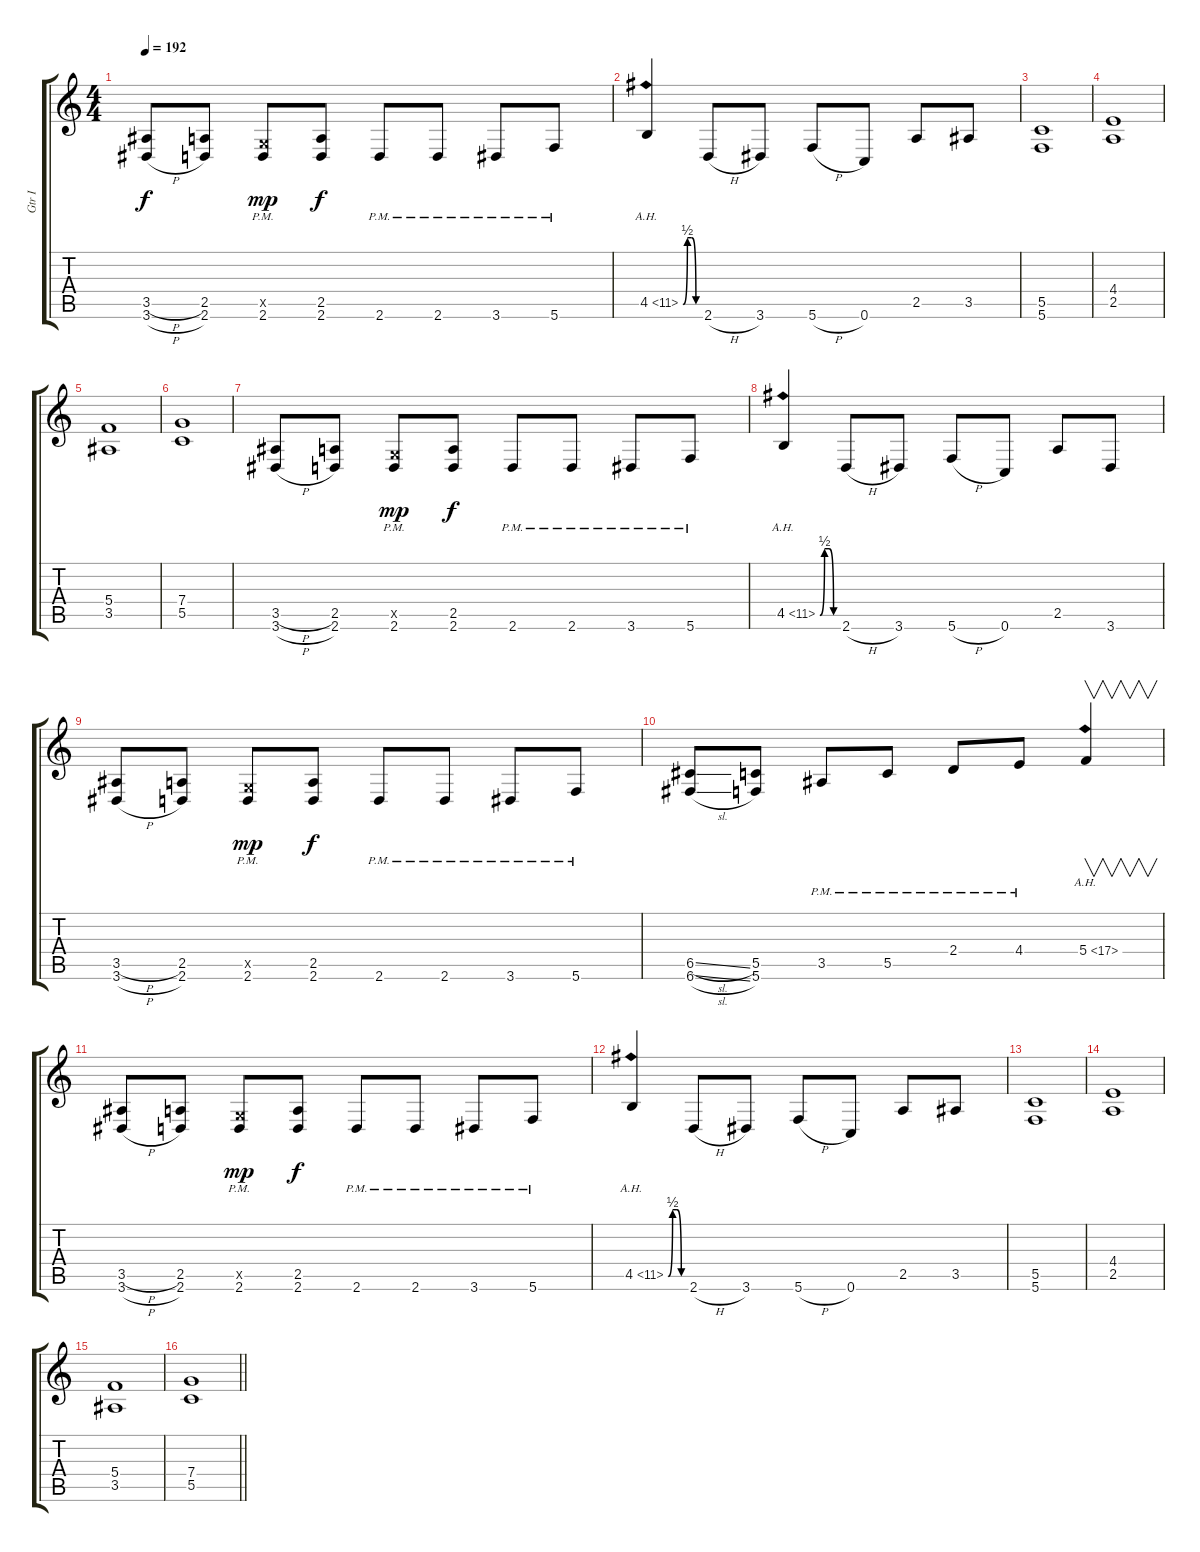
\track ("Gtr I" "Gtr I") {instrument distortionguitar}
\staff {score tabs}
\tuning (D4 A3 F3 C3 G2 C2) {hide}
\ts (4 4)
\tempo 192
\clef g2
\ks c
(3.5{h} 3.6{h}).8{dy f} (2.5 2.6).8 (0.5{x} 2.6{pm}).8{dy mp} (2.5 2.6).8{dy f} 2.6{pm}.8 2.6{pm}.8 3.6{pm}.8 5.6{pm}.8 |
4.5{be (custom 0 0 15 2 30 2 45 0 60 0) ah 7}.4 2.6{h}.8 3.6.8 5.6{h}.8 0.6.8 2.5.8 3.5.8 |
(5.5 5.6).1 |
(4.4 2.5).1 |
(5.4 3.5).1 |
(7.4 5.5).1 |
(3.5{h} 3.6{h}).8 (2.5 2.6).8 (0.5{x} 2.6{pm}).8{dy mp} (2.5 2.6).8{dy f} 2.6{pm}.8 2.6{pm}.8 3.6{pm}.8 5.6{pm}.8 |
4.5{be (custom 0 0 15 2 30 2 45 0 60 0) ah 7}.4 2.6{h}.8 3.6.8 5.6{h}.8 0.6.8 2.5.8 3.6.8 |
(3.5{h} 3.6{h}).8 (2.5 2.6).8 (0.5{x} 2.6{pm}).8{dy mp} (2.5 2.6).8{dy f} 2.6{pm}.8 2.6{pm}.8 3.6{pm}.8 5.6{pm}.8 |
(6.5{sl} 6.6{sl}).8 (5.5 5.6).8 3.5{pm}.8 5.5{pm}.8 2.4{pm}.8 4.4{pm}.8 5.4{ah 12}.4{v} |
(3.5{h} 3.6{h}).8 (2.5 2.6).8 (0.5{x} 2.6{pm}).8{dy mp} (2.5 2.6).8{dy f} 2.6{pm}.8 2.6{pm}.8 3.6{pm}.8 5.6{pm}.8 |
4.5{be (custom 0 0 15 2 30 2 45 0 60 0) ah 7}.4 2.6{h}.8 3.6.8 5.6{h}.8 0.6.8 2.5.8 3.5.8 |
(5.5 5.6).1 |
(4.4 2.5).1 |
(5.4 3.5).1 |
\barLineRight lightlight
(7.4 5.5).1
